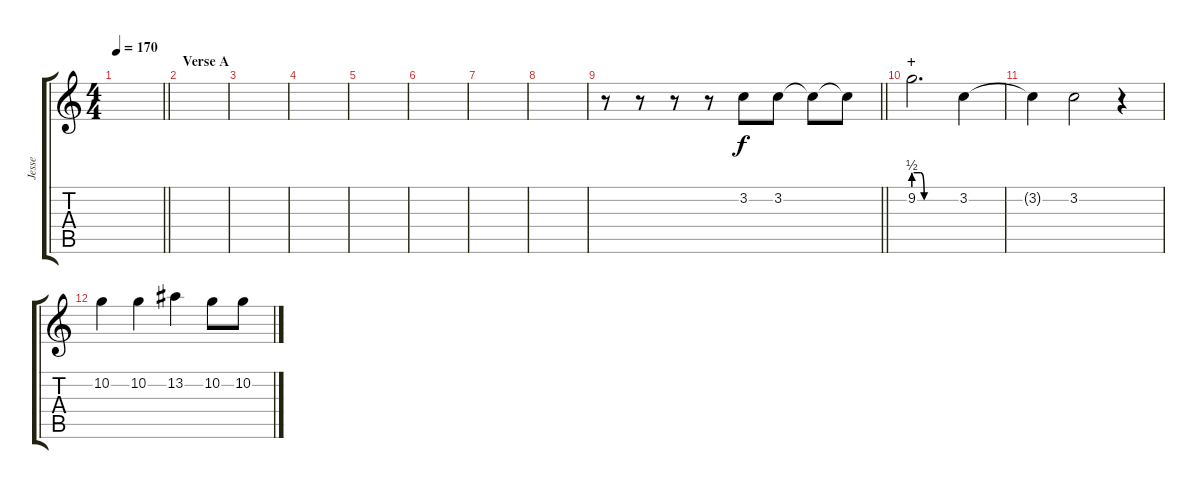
\track ("Jesse" "Jesse") {instrument overdrivenguitar}
\staff {score tabs}
\tuning (D4 A3 F3 C3 G2 C2) {hide}
\ts (4 4)
\tempo 170
\clef g2
\barLineRight lightlight
\ks c
|
\section ("" "Verse A")
|
|
|
|
|
|
|
\barLineRight lightlight
r.8 r.8 r.8 r.8 3.2.8 3.2.8 3.2{t}.8 3.2{t}.8 |
\section ("" "+")
9.2{be (custom 0 2 10 2 15 0 23 0 60 0)}.2{d} 3.2.4 |
3.2{t}.4 3.2.2 r.4 |
10.2.4 10.2.4 13.2.4 10.2.8 10.2.8
